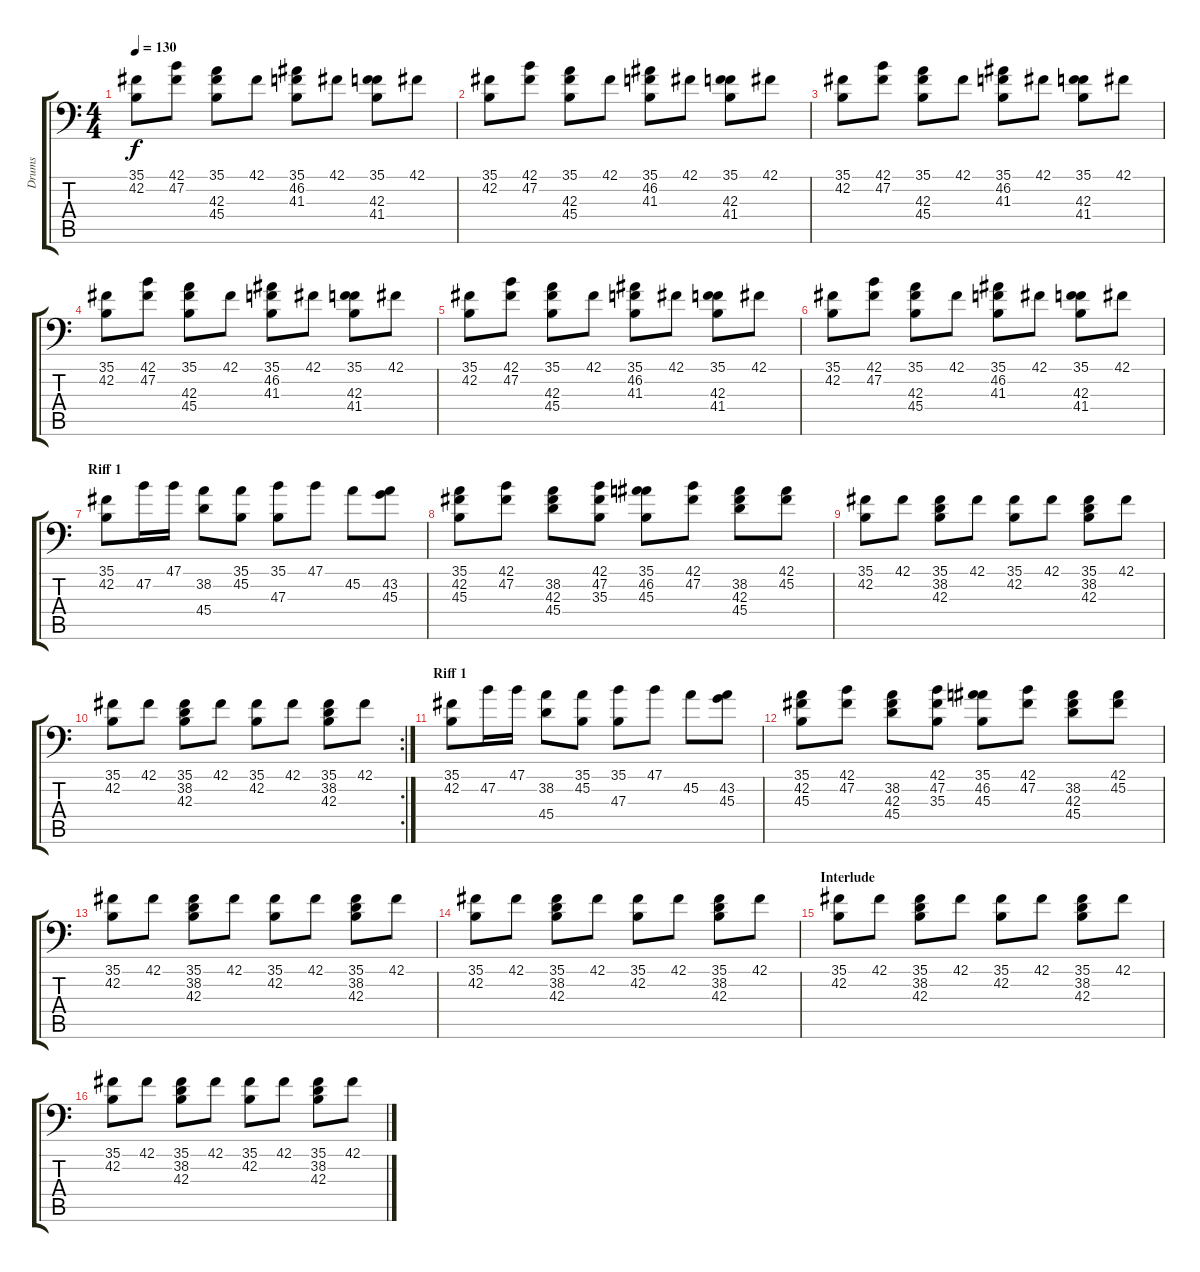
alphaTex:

\track ("Drums" "Drums") {instrument acousticgrandpiano}
\staff {score tabs}
\tuning (C-1 C-1 C-1 C-1 C-1 C-1) {hide}
\ts (4 4)
\tempo 130
\clef f4
\ks c
(35.1 42.2).8{dy f} (42.1 47.2).8 (35.1 42.3 45.4).8 42.1.8 (35.1 46.2 41.3).8 42.1.8 (35.1 42.3 41.4).8 42.1.8 |
(35.1 42.2).8 (42.1 47.2).8 (35.1 42.3 45.4).8 42.1.8 (35.1 46.2 41.3).8 42.1.8 (35.1 42.3 41.4).8 42.1.8 |
(35.1 42.2).8 (42.1 47.2).8 (35.1 42.3 45.4).8 42.1.8 (35.1 46.2 41.3).8 42.1.8 (35.1 42.3 41.4).8 42.1.8 |
(35.1 42.2).8 (42.1 47.2).8 (35.1 42.3 45.4).8 42.1.8 (35.1 46.2 41.3).8 42.1.8 (35.1 42.3 41.4).8 42.1.8 |
(35.1 42.2).8 (42.1 47.2).8 (35.1 42.3 45.4).8 42.1.8 (35.1 46.2 41.3).8 42.1.8 (35.1 42.3 41.4).8 42.1.8 |
(35.1 42.2).8 (42.1 47.2).8 (35.1 42.3 45.4).8 42.1.8 (35.1 46.2 41.3).8 42.1.8 (35.1 42.3 41.4).8 42.1.8 |
\section ("" "Riff 1")
(35.1 42.2).8 47.2.16 47.1.16 (38.2 45.4).8 (35.1 45.2).8 (35.1 47.3).8 47.1.8 45.2.8 (43.2 45.3).8 |
(35.1 42.2 45.3).8 (42.1 47.2).8 (38.2 42.3 45.4).8 (42.1 47.2 35.3).8 (35.1 46.2 45.3).8 (42.1 47.2).8 (38.2 42.3 45.4).8 (42.1 45.2).8 |
(35.1 42.2).8 42.1.8 (35.1 38.2 42.3).8 42.1.8 (35.1 42.2).8 42.1.8 (35.1 38.2 42.3).8 42.1.8 |
\rc 2
(35.1 42.2).8 42.1.8 (35.1 38.2 42.3).8 42.1.8 (35.1 42.2).8 42.1.8 (35.1 38.2 42.3).8 42.1.8 |
\section ("" "Riff 1")
(35.1 42.2).8 47.2.16 47.1.16 (38.2 45.4).8 (35.1 45.2).8 (35.1 47.3).8 47.1.8 45.2.8 (43.2 45.3).8 |
(35.1 42.2 45.3).8 (42.1 47.2).8 (38.2 42.3 45.4).8 (42.1 47.2 35.3).8 (35.1 46.2 45.3).8 (42.1 47.2).8 (38.2 42.3 45.4).8 (42.1 45.2).8 |
(35.1 42.2).8 42.1.8 (35.1 38.2 42.3).8 42.1.8 (35.1 42.2).8 42.1.8 (35.1 38.2 42.3).8 42.1.8 |
(35.1 42.2).8 42.1.8 (35.1 38.2 42.3).8 42.1.8 (35.1 42.2).8 42.1.8 (35.1 38.2 42.3).8 42.1.8 |
\section ("" "Interlude")
(35.1 42.2).8 42.1.8 (35.1 38.2 42.3).8 42.1.8 (35.1 42.2).8 42.1.8 (35.1 38.2 42.3).8 42.1.8 |
(35.1 42.2).8 42.1.8 (35.1 38.2 42.3).8 42.1.8 (35.1 42.2).8 42.1.8 (35.1 38.2 42.3).8 42.1.8
